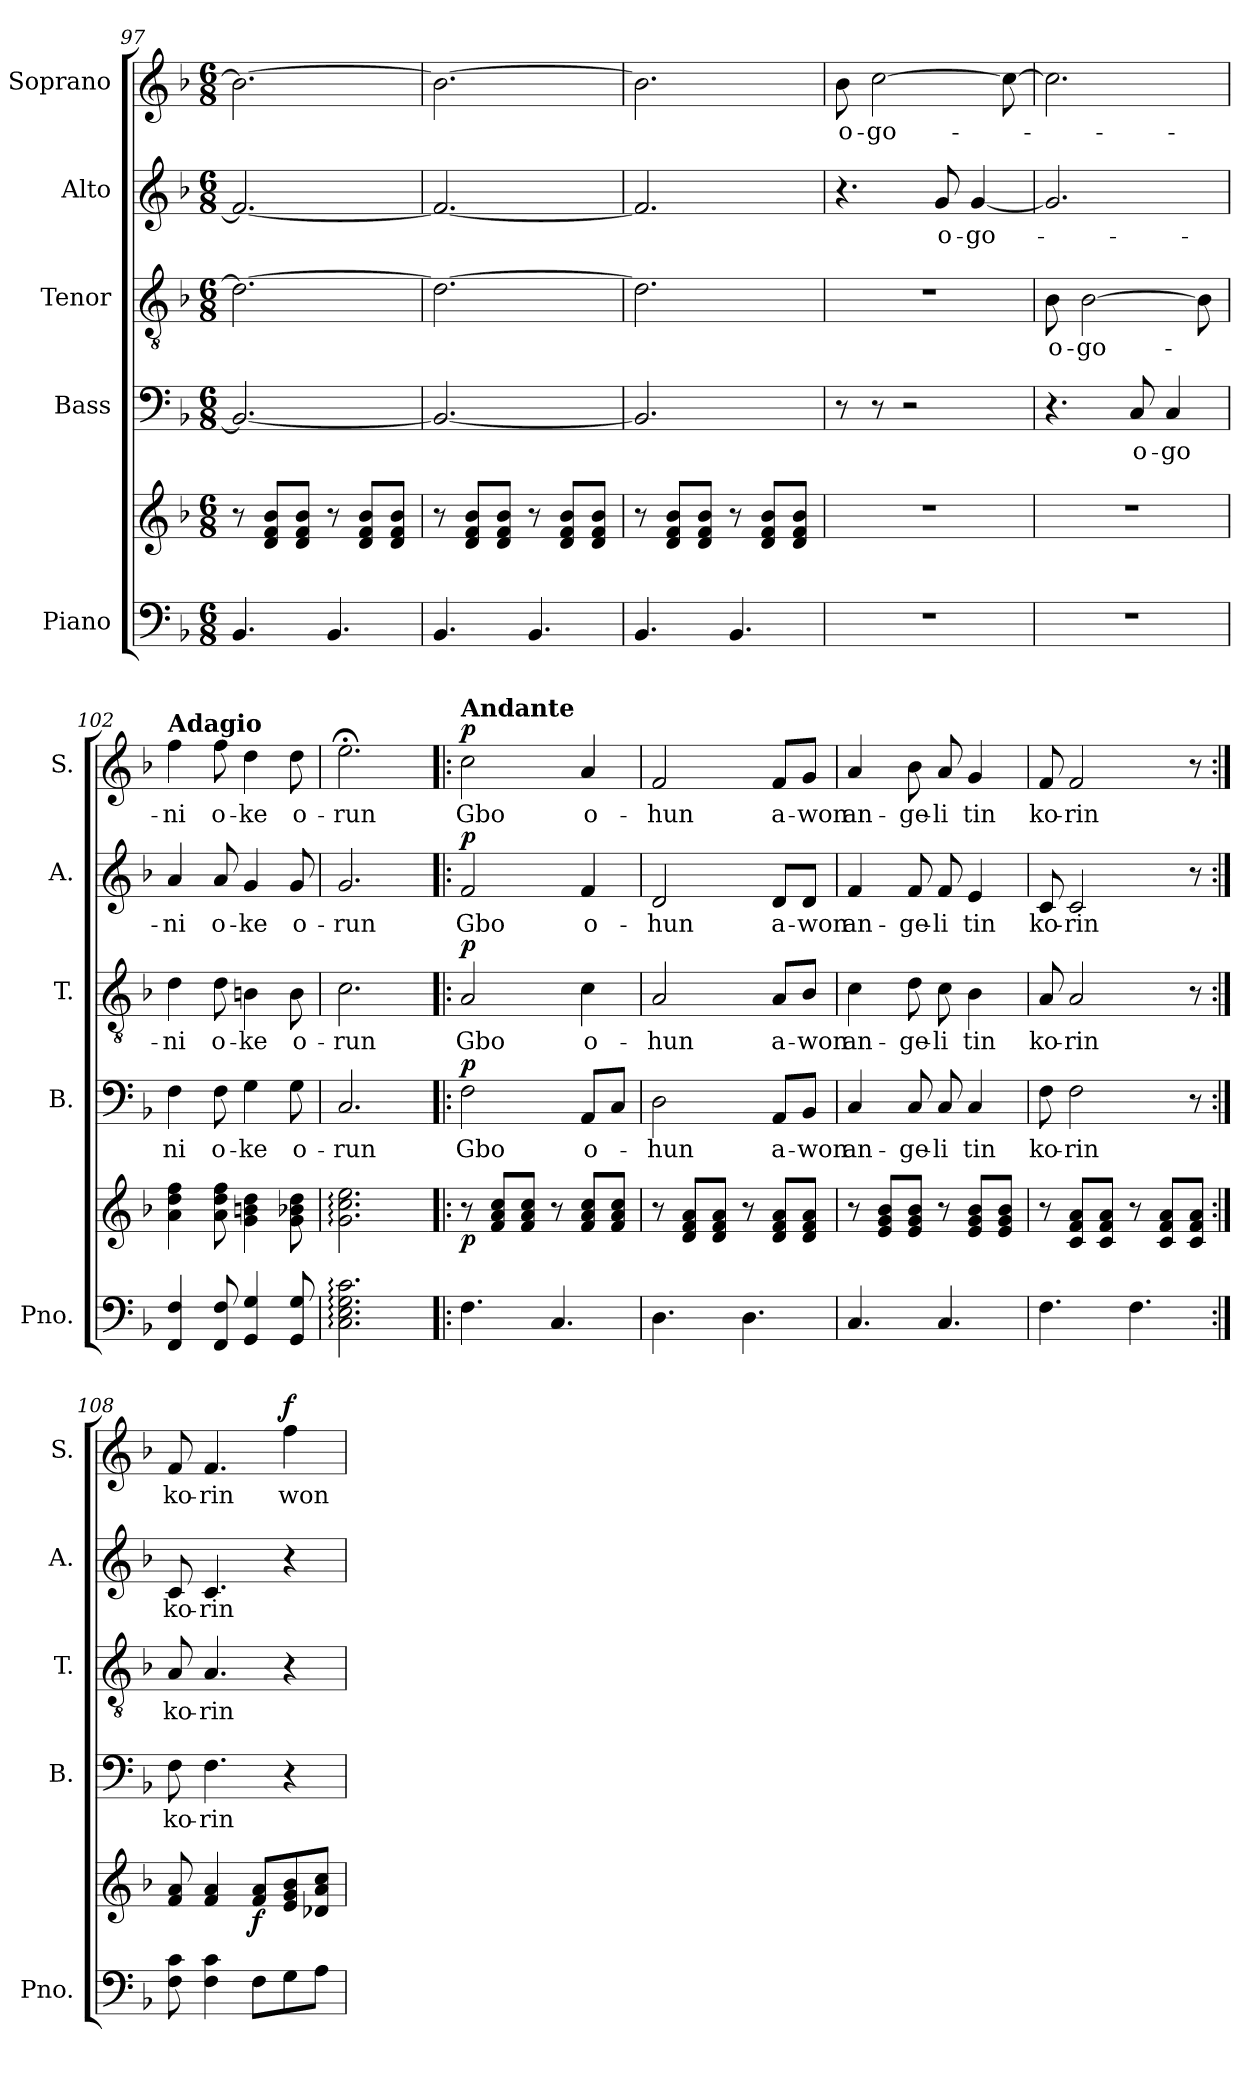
**kern	**kern	**dynam	**kern	**text	**dynam	**kern	**text	**dynam	**kern	**text	**dynam	**kern	**text	**dynam
*part5	*part5	*part5	*part4	*part4	*part4	*part3	*part3	*part3	*part2	*part2	*part2	*part1	*part1	*part1
*staff6	*staff5	*staff5/6	*staff4	*staff4	*staff4	*staff3	*staff3	*staff3	*staff2	*staff2	*staff2	*staff1	*staff1	*staff1
*I"Piano	*	*	*I"Bass	*	*	*I"Tenor	*	*	*I"Alto	*	*	*I"Soprano	*	*
*I'Pno.	*	*	*I'B.	*	*	*I'T.	*	*	*I'A.	*	*	*I'S.	*	*
*clefF4	*clefG2	*	*clefF4	*	*	*clefGv2	*	*	*clefG2	*	*	*clefG2	*	*
*k[b-]	*k[b-]	*	*k[b-]	*	*	*k[b-]	*	*	*k[b-]	*	*	*k[b-]	*	*
*M6/8	*M6/8	*	*M6/8	*	*	*M6/8	*	*	*M6/8	*	*	*M6/8	*	*
=97	=97	=97	=97	=97	=97	=97	=97	=97	=97	=97	=97	=97	=97	=97
4.BB-/	8r	.	2.BB-/_	.	.	2.d\_	.	.	2.f/_	.	.	2.b-\_	.	.
.	8d/ 8f/ 8b-/L	.	.	.	.	.	.	.	.	.	.	.	.	.
.	8d/ 8f/ 8b-/J	.	.	.	.	.	.	.	.	.	.	.	.	.
4.BB-/	8r	.	.	.	.	.	.	.	.	.	.	.	.	.
.	8d/ 8f/ 8b-/L	.	.	.	.	.	.	.	.	.	.	.	.	.
.	8d/ 8f/ 8b-/J	.	.	.	.	.	.	.	.	.	.	.	.	.
!!LO:PB:g=z
=98	=98	=98	=98	=98	=98	=98	=98	=98	=98	=98	=98	=98	=98	=98
4.BB-/	8r	.	2.BB-/_	.	.	2.d\_	.	.	2.f/_	.	.	2.b-\_	.	.
.	8d/ 8f/ 8b-/L	.	.	.	.	.	.	.	.	.	.	.	.	.
.	8d/ 8f/ 8b-/J	.	.	.	.	.	.	.	.	.	.	.	.	.
4.BB-/	8r	.	.	.	.	.	.	.	.	.	.	.	.	.
.	8d/ 8f/ 8b-/L	.	.	.	.	.	.	.	.	.	.	.	.	.
.	8d/ 8f/ 8b-/J	.	.	.	.	.	.	.	.	.	.	.	.	.
=99	=99	=99	=99	=99	=99	=99	=99	=99	=99	=99	=99	=99	=99	=99
4.BB-/	8r	.	2.BB-/]	.	.	2.d\]	.	.	2.f/]	.	.	2.b-\]	.	.
.	8d/ 8f/ 8b-/L	.	.	.	.	.	.	.	.	.	.	.	.	.
.	8d/ 8f/ 8b-/J	.	.	.	.	.	.	.	.	.	.	.	.	.
4.BB-/	8r	.	.	.	.	.	.	.	.	.	.	.	.	.
.	8d/ 8f/ 8b-/L	.	.	.	.	.	.	.	.	.	.	.	.	.
.	8d/ 8f/ 8b-/J	.	.	.	.	.	.	.	.	.	.	.	.	.
=100	=100	=100	=100	=100	=100	=100	=100	=100	=100	=100	=100	=100	=100	=100
!	!	!	!	!	!	!	!	!	!	!	!	!	!LO:LY:b	!
2.r	2.r	.	8r	.	.	2.r	.	.	4.r	.	.	8b-\	o-	.
!	!	!	!	!	!	!	!	!	!	!	!	!	!LO:LY:b	!
.	.	.	8r	.	.	.	.	.	.	.	.	[2cc\	-go-	.
.	.	.	2r	.	.	.	.	.	.	.	.	.	.	.
!	!	!	!	!	!	!	!	!	!	!LO:LY:b	!	!	!	!
.	.	.	.	.	.	.	.	.	8g/	o-	.	.	.	.
!	!	!	!	!	!	!	!	!	!	!LO:LY:b	!	!	!	!
.	.	.	.	.	.	.	.	.	[4g/	-go-	.	.	.	.
.	.	.	.	.	.	.	.	.	.	.	.	8cc\_	.	.
=101	=101	=101	=101	=101	=101	=101	=101	=101	=101	=101	=101	=101	=101	=101
!	!	!	!	!	!	!	!LO:LY:b	!	!	!	!	!	!	!
2.r	2.r	.	4.r	.	.	8B-\	o-	.	2.g/]	.	.	2.cc\]	.	.
!	!	!	!	!	!	!	!LO:LY:b	!	!	!	!	!	!	!
.	.	.	.	.	.	[2B-\	-go-	.	.	.	.	.	.	.
!	!	!	!	!LO:LY:b	!	!	!	!	!	!	!	!	!	!
.	.	.	8C/	o-	.	.	.	.	.	.	.	.	.	.
!	!	!	!	!LO:LY:b	!	!	!	!	!	!	!	!	!	!
.	.	.	4C/	-go	.	.	.	.	.	.	.	.	.	.
.	.	.	.	.	.	8B-\]	.	.	.	.	.	.	.	.
=102	=102	=102	=102	=102	=102	=102	=102	=102	=102	=102	=102	=102	=102	=102
!	!	!	!	!	!	!	!	!	!	!	!	!LO:TX:a:B:t=Adagio	!	!
!	!	!	!	!LO:LY:b	!	!	!LO:LY:b	!	!	!LO:LY:b	!	!	!LO:LY:b	!
4FF/ 4F/	4a\ 4dd\ 4ff\	.	4F\	ni	.	4d\	-ni	.	4a/	-ni	.	4ff\	-ni	.
!	!	!	!	!LO:LY:b	!	!	!LO:LY:b	!	!	!LO:LY:b	!	!	!LO:LY:b	!
8FF/ 8F/	8a\ 8dd\ 8ff\	.	8F\	o-	.	8d\	o-	.	8a/	o-	.	8ff\	o-	.
!	!	!	!	!LO:LY:b	!	!	!LO:LY:b	!	!	!LO:LY:b	!	!	!LO:LY:b	!
4GG/ 4G/	4g\ 4bn\ 4dd\	.	4G\	-ke	.	4Bn\	-ke	.	4g/	-ke	.	4dd\	-ke	.
!	!	!	!	!LO:LY:b	!	!	!LO:LY:b	!	!	!LO:LY:b	!	!	!LO:LY:b	!
8GG/ 8G/	8g\ 8b-X\ 8dd\	.	8G\	o-	.	8B\	o-	.	8g/	o-	.	8dd\	o-	.
=103	=103	=103	=103	=103	=103	=103	=103	=103	=103	=103	=103	=103	=103	=103
!	!	!	!	!LO:LY:b	!	!	!LO:LY:b	!	!	!LO:LY:b	!	!	!LO:LY:b	!
2.C\: 2.E\: 2.G\: 2.c\:	2.g\: 2.cc\: 2.ee\:	.	2.C/	-run	.	2.c\	-run	.	2.g/	-run	.	2.ee;<\	-run	.
=104!|:	=104!|:	=104!|:	=104!|:	=104!|:	=104!|:	=104!|:	=104!|:	=104!|:	=104!|:	=104!|:	=104!|:	=104!|:	=104!|:	=104!|:
!	!	!	!	!	!	!	!	!	!	!	!	!LO:TX:a:B:t=Andante	!	!
!	!	!LO:DY:b	!	!LO:LY:b	!LO:DY:b	!	!LO:LY:b	!LO:DY:b	!	!LO:LY:b	!LO:DY:b	!	!LO:LY:b	!LO:DY:b
4.F\	8r	p	2F\	Gbo	p	2A/	Gbo	p	2f/	Gbo	p	2cc\	Gbo	p
.	8f/ 8a/ 8cc/L	.	.	.	.	.	.	.	.	.	.	.	.	.
.	8f/ 8a/ 8cc/J	.	.	.	.	.	.	.	.	.	.	.	.	.
4.C/	8r	.	.	.	.	.	.	.	.	.	.	.	.	.
!	!	!	!	!LO:LY:b	!	!	!LO:LY:b	!	!	!LO:LY:b	!	!	!LO:LY:b	!
.	8f/ 8a/ 8cc/L	.	8AA/L	o-	.	4c\	o-	.	4f/	o-	.	4a/	o-	.
.	8f/ 8a/ 8cc/J	.	8C/J	.	.	.	.	.	.	.	.	.	.	.
=105	=105	=105	=105	=105	=105	=105	=105	=105	=105	=105	=105	=105	=105	=105
!	!	!	!	!LO:LY:b	!	!	!LO:LY:b	!	!	!LO:LY:b	!	!	!LO:LY:b	!
4.D\	8r	.	2D\	-hun	.	2A/	-hun	.	2d/	-hun	.	2f/	-hun	.
.	8d/ 8f/ 8a/L	.	.	.	.	.	.	.	.	.	.	.	.	.
.	8d/ 8f/ 8a/J	.	.	.	.	.	.	.	.	.	.	.	.	.
4.D\	8r	.	.	.	.	.	.	.	.	.	.	.	.	.
!	!	!	!	!LO:LY:b	!	!	!LO:LY:b	!	!	!LO:LY:b	!	!	!LO:LY:b	!
.	8d/ 8f/ 8a/L	.	8AA/L	a-	.	8A/L	a-	.	8d/L	a-	.	8f/L	a-	.
!	!	!	!	!LO:LY:b	!	!	!LO:LY:b	!	!	!LO:LY:b	!	!	!LO:LY:b	!
.	8d/ 8f/ 8a/J	.	8BB-/J	-won	.	8B-/J	-won	.	8d/J	-won	.	8g/J	-won	.
!!LO:LB:g=z
=106	=106	=106	=106	=106	=106	=106	=106	=106	=106	=106	=106	=106	=106	=106
!	!	!	!	!LO:LY:b	!	!	!LO:LY:b	!	!	!LO:LY:b	!	!	!LO:LY:b	!
4.C/	8r	.	4C/	an-	.	4c\	an-	.	4f/	an-	.	4a/	an-	.
.	8e/ 8g/ 8b-/L	.	.	.	.	.	.	.	.	.	.	.	.	.
!	!	!	!	!LO:LY:b	!	!	!LO:LY:b	!	!	!LO:LY:b	!	!	!LO:LY:b	!
.	8e/ 8g/ 8b-/J	.	8C/	-ge-	.	8d\	-ge-	.	8f/	-ge-	.	8b-\	-ge-	.
!	!	!	!	!LO:LY:b	!	!	!LO:LY:b	!	!	!LO:LY:b	!	!	!LO:LY:b	!
4.C/	8r	.	8C/	-li	.	8c\	-li	.	8f/	-li	.	8a/	-li	.
!	!	!	!	!LO:LY:b	!	!	!LO:LY:b	!	!	!LO:LY:b	!	!	!LO:LY:b	!
.	8e/ 8g/ 8b-/L	.	4C/	tin	.	4B-\	tin	.	4e/	tin	.	4g/	tin	.
.	8e/ 8g/ 8b-/J	.	.	.	.	.	.	.	.	.	.	.	.	.
=107	=107	=107	=107	=107	=107	=107	=107	=107	=107	=107	=107	=107	=107	=107
!	!	!	!	!LO:LY:b	!	!	!LO:LY:b	!	!	!LO:LY:b	!	!	!LO:LY:b	!
4.F\	8r	.	8F\	ko-	.	8A/	ko-	.	8c/	ko-	.	8f/	ko-	.
!	!	!	!	!LO:LY:b	!	!	!LO:LY:b	!	!	!LO:LY:b	!	!	!LO:LY:b	!
.	8c/ 8f/ 8a/L	.	2F\	-rin	.	2A/	-rin	.	2c/	-rin	.	2f/	-rin	.
.	8c/ 8f/ 8a/J	.	.	.	.	.	.	.	.	.	.	.	.	.
4.F\	8r	.	.	.	.	.	.	.	.	.	.	.	.	.
.	8c/ 8f/ 8a/L	.	.	.	.	.	.	.	.	.	.	.	.	.
.	8c/ 8f/ 8a/J	.	8r	.	.	8r	.	.	8r	.	.	8r	.	.
=108:|!	=108:|!	=108:|!	=108:|!	=108:|!	=108:|!	=108:|!	=108:|!	=108:|!	=108:|!	=108:|!	=108:|!	=108:|!	=108:|!	=108:|!
!	!	!	!	!LO:LY:b	!	!	!LO:LY:b	!	!	!LO:LY:b	!	!	!LO:LY:b	!
8F\ 8c\	8f/ 8a/	.	8F\	ko-	.	8A/	ko-	.	8c/	ko-	.	8f/	ko-	.
!	!	!	!	!LO:LY:b	!	!	!LO:LY:b	!	!	!LO:LY:b	!	!	!LO:LY:b	!
4F\ 4c\	4f/ 4a/	.	4.F\	-rin	.	4.A/	-rin	.	4.c/	-rin	.	4.f/	-rin	.
!	!	!LO:DY:b	!	!	!	!	!	!	!	!	!	!	!	!
8F\L	8f/ 8a/L	f	.	.	.	.	.	.	.	.	.	.	.	.
!	!	!	!	!	!	!	!	!	!	!	!	!	!LO:LY:b	!LO:DY:b
8G\	8e/ 8g/ 8b-/	.	4r	.	.	4r	.	.	4r	.	.	4ff\	won	f
8A\J	8d-X/ 8a/ 8cc/J	.	.	.	.	.	.	.	.	.	.	.	.	.
=	=	=	=	=	=	=	=	=	=	=	=	=	=	=
*-	*-	*-	*-	*-	*-	*-	*-	*-	*-	*-	*-	*-	*-	*-
